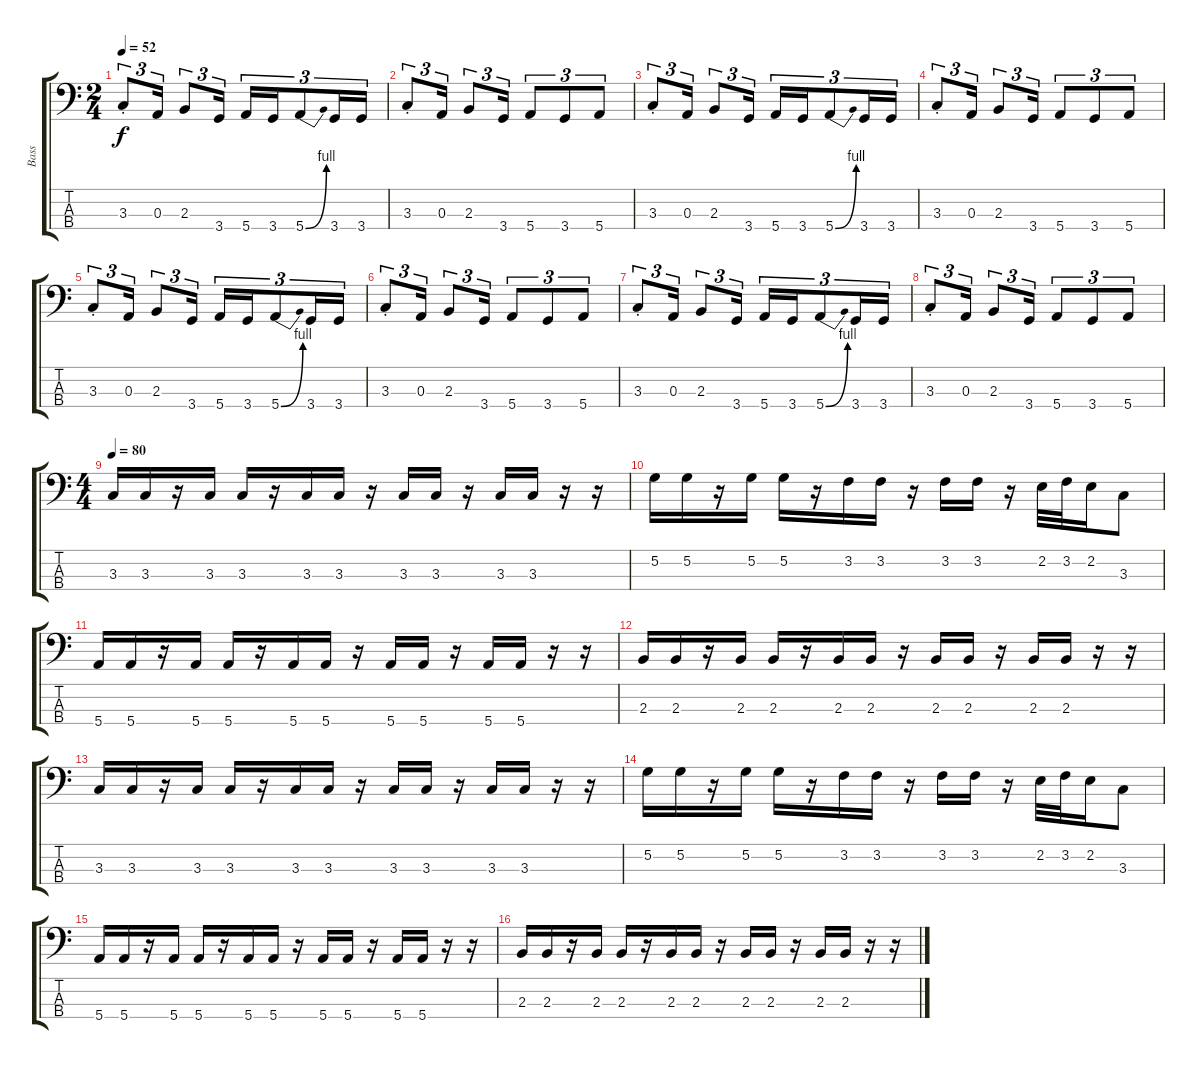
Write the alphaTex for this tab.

\track ("Bass" "Bass") {instrument slapbass1}
\staff {score tabs}
\tuning (G2 D2 A1 E1) {hide}
\ts (2 4)
\tempo 52
\clef f4
\ks c
3.3{st}.8{tu (3 2) dy f} 0.3.16{tu (3 2)} 2.3.8{tu (3 2)} 3.4.16{tu (3 2)} 5.4.16{tu (3 2)} 3.4.16{tu (3 2)} 5.4{be (bend 0 0 60 4)}.8{tu (3 2)} 3.4.16{tu (3 2)} 3.4.16{tu (3 2)} |
3.3{st}.8{tu (3 2)} 0.3.16{tu (3 2)} 2.3.8{tu (3 2)} 3.4.16{tu (3 2)} 5.4.8{tu (3 2)} 3.4.8{tu (3 2)} 5.4.8{tu (3 2)} |
3.3{st}.8{tu (3 2)} 0.3.16{tu (3 2)} 2.3.8{tu (3 2)} 3.4.16{tu (3 2)} 5.4.16{tu (3 2)} 3.4.16{tu (3 2)} 5.4{be (bend 0 0 60 4)}.8{tu (3 2)} 3.4.16{tu (3 2)} 3.4.16{tu (3 2)} |
3.3{st}.8{tu (3 2)} 0.3.16{tu (3 2)} 2.3.8{tu (3 2)} 3.4.16{tu (3 2)} 5.4.8{tu (3 2)} 3.4.8{tu (3 2)} 5.4.8{tu (3 2)} |
3.3{st}.8{tu (3 2)} 0.3.16{tu (3 2)} 2.3.8{tu (3 2)} 3.4.16{tu (3 2)} 5.4.16{tu (3 2)} 3.4.16{tu (3 2)} 5.4{be (bend 0 0 60 4)}.8{tu (3 2)} 3.4.16{tu (3 2)} 3.4.16{tu (3 2)} |
3.3{st}.8{tu (3 2)} 0.3.16{tu (3 2)} 2.3.8{tu (3 2)} 3.4.16{tu (3 2)} 5.4.8{tu (3 2)} 3.4.8{tu (3 2)} 5.4.8{tu (3 2)} |
3.3{st}.8{tu (3 2)} 0.3.16{tu (3 2)} 2.3.8{tu (3 2)} 3.4.16{tu (3 2)} 5.4.16{tu (3 2)} 3.4.16{tu (3 2)} 5.4{be (bend 0 0 60 4)}.8{tu (3 2)} 3.4.16{tu (3 2)} 3.4.16{tu (3 2)} |
3.3{st}.8{tu (3 2)} 0.3.16{tu (3 2)} 2.3.8{tu (3 2)} 3.4.16{tu (3 2)} 5.4.8{tu (3 2)} 3.4.8{tu (3 2)} 5.4.8{tu (3 2)} |
\ts (4 4)
\tempo 80
3.3.16 3.3.16 r.16 3.3.16 3.3.16 r.16 3.3.16 3.3.16 r.16 3.3.16 3.3.16 r.16 3.3.16 3.3.16 r.16 r.16 |
5.2.16 5.2.16 r.16 5.2.16 5.2.16 r.16 3.2.16 3.2.16 r.16 3.2.16 3.2.16 r.16 2.2.32 3.2.32 2.2.16 3.3.8 |
5.4.16 5.4.16 r.16 5.4.16 5.4.16 r.16 5.4.16 5.4.16 r.16 5.4.16 5.4.16 r.16 5.4.16 5.4.16 r.16 r.16 |
2.3.16 2.3.16 r.16 2.3.16 2.3.16 r.16 2.3.16 2.3.16 r.16 2.3.16 2.3.16 r.16 2.3.16 2.3.16 r.16 r.16 |
3.3.16 3.3.16 r.16 3.3.16 3.3.16 r.16 3.3.16 3.3.16 r.16 3.3.16 3.3.16 r.16 3.3.16 3.3.16 r.16 r.16 |
5.2.16 5.2.16 r.16 5.2.16 5.2.16 r.16 3.2.16 3.2.16 r.16 3.2.16 3.2.16 r.16 2.2.32 3.2.32 2.2.16 3.3.8 |
5.4.16 5.4.16 r.16 5.4.16 5.4.16 r.16 5.4.16 5.4.16 r.16 5.4.16 5.4.16 r.16 5.4.16 5.4.16 r.16 r.16 |
2.3.16 2.3.16 r.16 2.3.16 2.3.16 r.16 2.3.16 2.3.16 r.16 2.3.16 2.3.16 r.16 2.3.16 2.3.16 r.16 r.16
